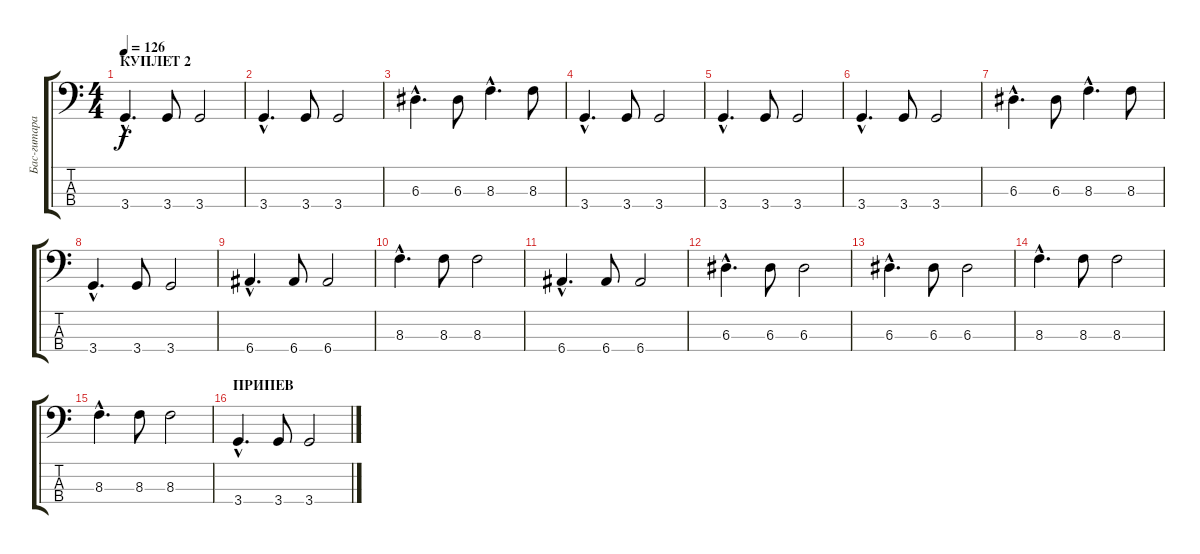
\track ("Бас-гитара" "Бас-гитара") {instrument electricbasspick}
\staff {score tabs}
\tuning (G2 D2 A1 E1) {hide}
\ts (4 4)
\section ("" "КУПЛЕТ 2")
\tempo 126
\clef f4
\ks c
3.4{hac}.4{d dy f} 3.4.8 3.4.2 |
3.4{hac}.4{d} 3.4.8 3.4.2 |
6.3{hac}.4{d} 6.3.8 8.3{hac}.4{d} 8.3.8 |
3.4{hac}.4{d} 3.4.8 3.4.2 |
3.4{hac}.4{d} 3.4.8 3.4.2 |
3.4{hac}.4{d} 3.4.8 3.4.2 |
6.3{hac}.4{d} 6.3.8 8.3{hac}.4{d} 8.3.8 |
3.4{hac}.4{d} 3.4.8 3.4.2 |
6.4{hac}.4{d} 6.4.8 6.4.2 |
8.3{hac}.4{d} 8.3.8 8.3.2 |
6.4{hac}.4{d} 6.4.8 6.4.2 |
6.3{hac}.4{d} 6.3.8 6.3.2 |
6.3{hac}.4{d} 6.3.8 6.3.2 |
8.3{hac}.4{d} 8.3.8 8.3.2 |
8.3{hac}.4{d} 8.3.8 8.3.2 |
\section ("" "ПРИПЕВ")
3.4{hac}.4{d} 3.4.8 3.4.2
